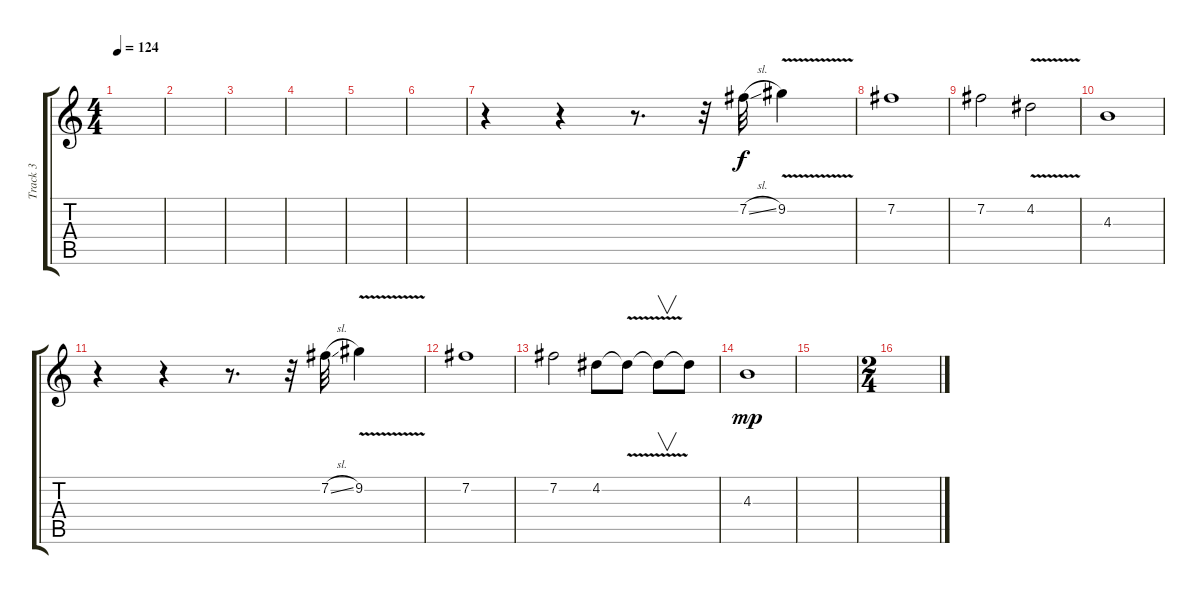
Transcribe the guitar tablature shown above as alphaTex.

\track ("Track 3" "Track 3") {instrument overdrivenguitar}
\staff {score tabs}
\tuning (E4 B3 G3 D3 A2 E2) {hide}
\ts (4 4)
\tempo 124
\clef g2
\ks c
|
|
|
|
|
|
r.4 r.4 r.8{d} r.32 7.2{sl}.32 9.2{v}.4 |
7.2.1 |
7.2.2 4.2{v}.2 |
4.3.1 |
r.4 r.4 r.8{d} r.32 7.2{sl}.32 9.2{v}.4 |
7.2.1 |
7.2.2 4.2.8 4.2{v t}.8{dy f} 4.2{t}.8{v} 4.2{t}.8 |
4.3.1{dy mp} |
|
\ts (2 4)
